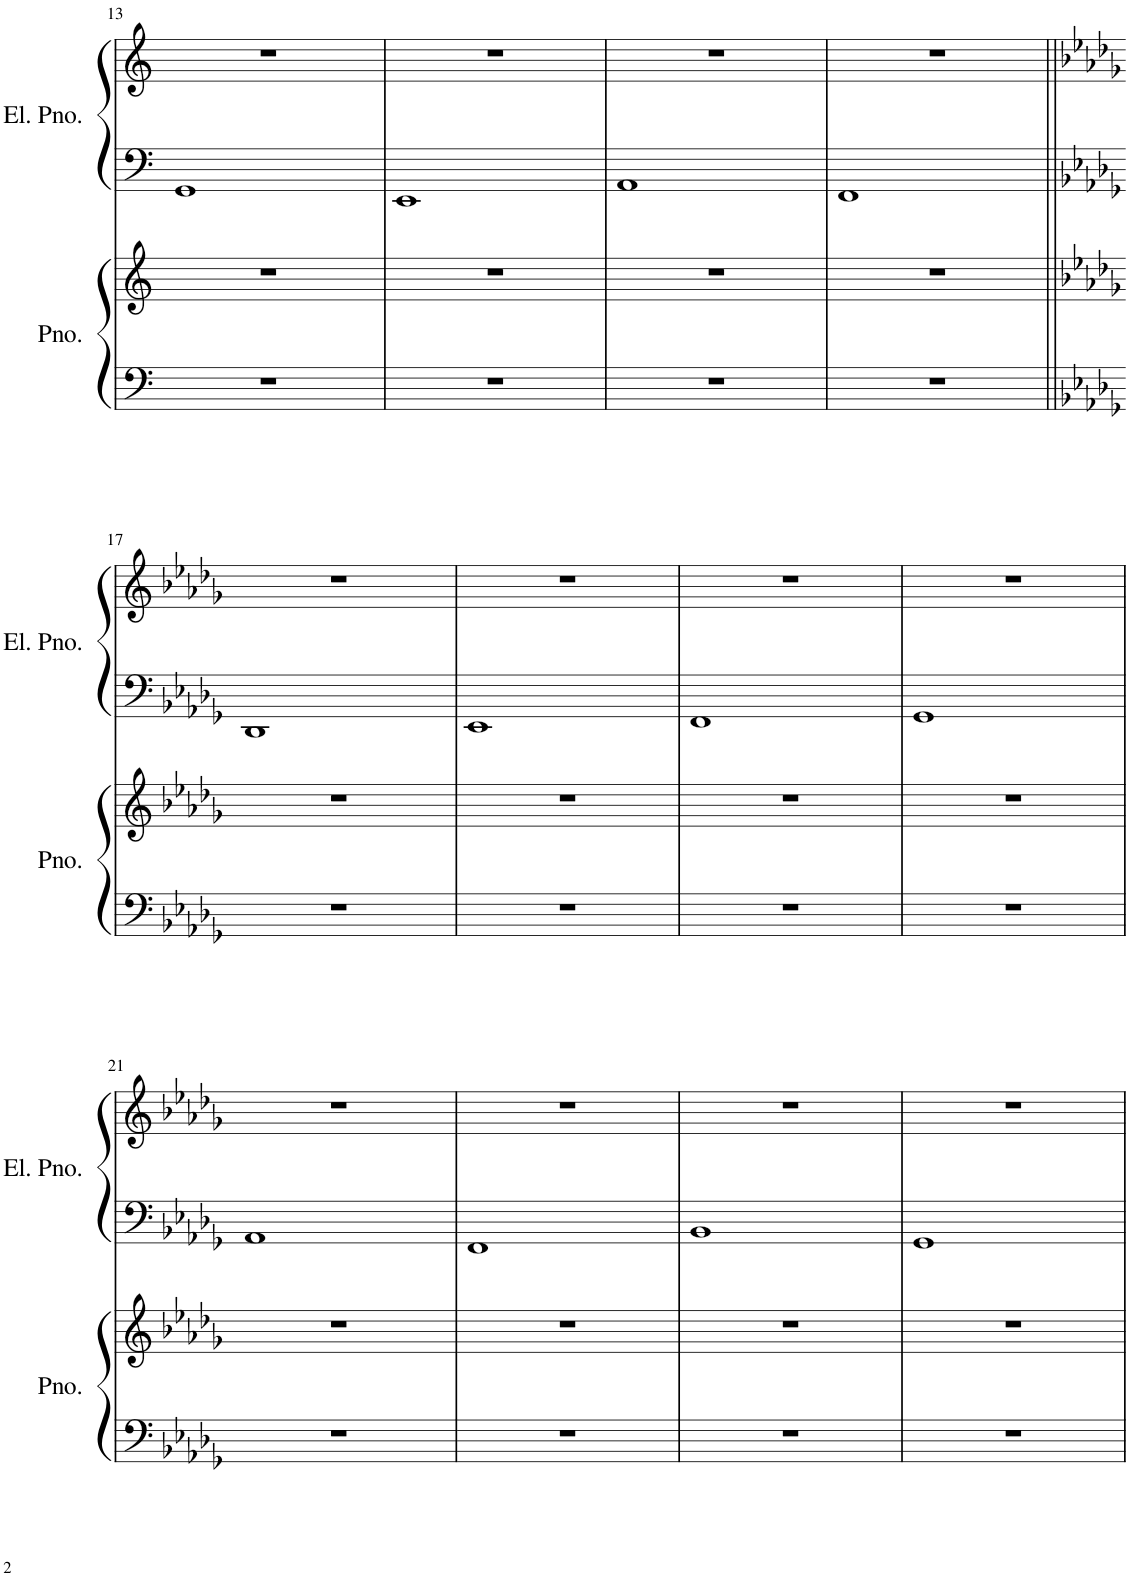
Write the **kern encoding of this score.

**kern	**kern	**kern	**kern
*part2	*part2	*part1	*part1
*staff4	*staff3	*staff2	*staff1
*I"Piano	*	*I"エレクトリックピアノ	*
*I'Pno.	*	*	*
!!LO:PB:g=z
*clefF4	*clefG2	*clefF4	*clefG2
*k[]	*k[]	*k[]	*k[]
*M4/4	*M4/4	*M4/4	*M4/4
=13	=13	=13	=13
1r	1r	1GG	1r
=14	=14	=14	=14
1r	1r	1EE	1r
=15	=15	=15	=15
1r	1r	1AA	1r
=16	=16	=16	=16
1r	1r	1FF	1r
!!LO:LB:g=z
=17||	=17||	=17||	=17||
*k[b-e-a-d-g-]	*k[b-e-a-d-g-]	*k[b-e-a-d-g-]	*k[b-e-a-d-g-]
1r	1r	1DD-	1r
=18	=18	=18	=18
1r	1r	1EE-	1r
=19	=19	=19	=19
1r	1r	1FF	1r
=20	=20	=20	=20
1r	1r	1GG-	1r
!!LO:LB:g=z
=21	=21	=21	=21
1r	1r	1AA-	1r
=22	=22	=22	=22
1r	1r	1FF	1r
=23	=23	=23	=23
1r	1r	1BB-	1r
=24	=24	=24	=24
1r	1r	1GG-	1r
=	=	=	=
*-	*-	*-	*-
